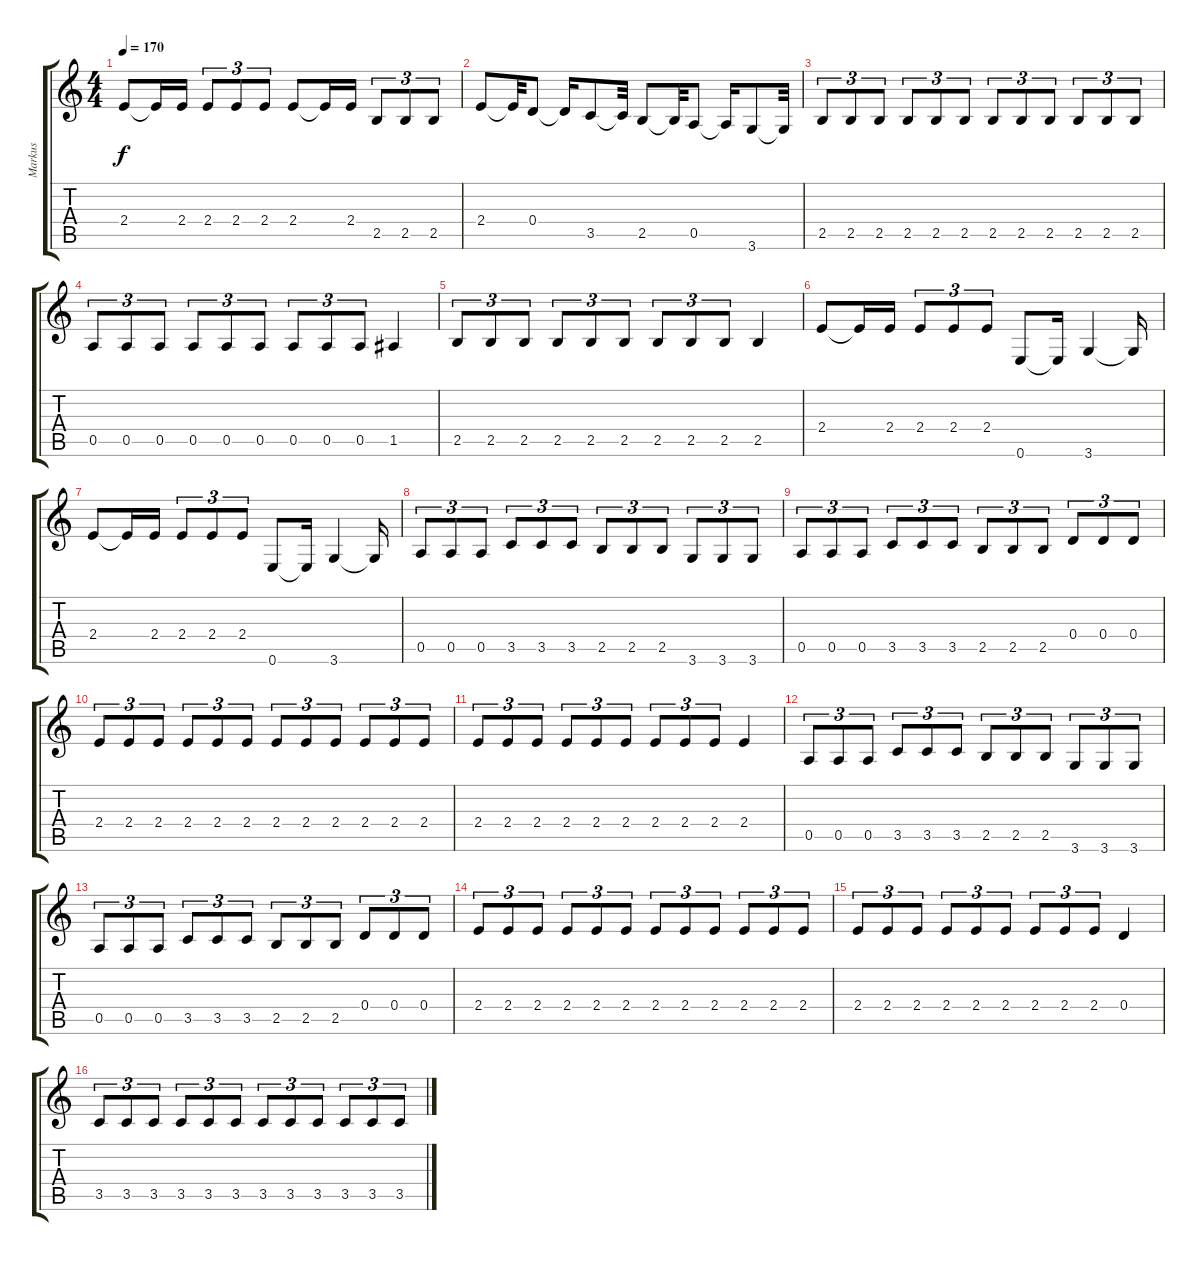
\track ("Markus" "Markus") {instrument electricbasspick}
\staff {score tabs}
\tuning (E4 B3 G3 D3 A2 E2) {hide}
\ts (4 4)
\tempo 170
\clef g2
\ks c
2.4.8{dy f} 2.4{t}.16 2.4.16 2.4.8{tu (3 2)} 2.4.8{tu (3 2)} 2.4.8{tu (3 2)} 2.4.8 2.4{t}.16 2.4.16 2.5.8{tu (3 2)} 2.5.8{tu (3 2)} 2.5.8{tu (3 2)} |
2.4.8 2.4{t}.32 0.4.8 0.4{t}.16 3.5.8 3.5{t}.32 2.5.8 2.5{t}.32 0.5.8 0.5{t}.16 3.6.8 3.6{t}.32 |
2.5.8{tu (3 2)} 2.5.8{tu (3 2)} 2.5.8{tu (3 2)} 2.5.8{tu (3 2)} 2.5.8{tu (3 2)} 2.5.8{tu (3 2)} 2.5.8{tu (3 2)} 2.5.8{tu (3 2)} 2.5.8{tu (3 2)} 2.5.8{tu (3 2)} 2.5.8{tu (3 2)} 2.5.8{tu (3 2)} |
0.5.8{tu (3 2)} 0.5.8{tu (3 2)} 0.5.8{tu (3 2)} 0.5.8{tu (3 2)} 0.5.8{tu (3 2)} 0.5.8{tu (3 2)} 0.5.8{tu (3 2)} 0.5.8{tu (3 2)} 0.5.8{tu (3 2)} 1.5.4 |
2.5.8{tu (3 2)} 2.5.8{tu (3 2)} 2.5.8{tu (3 2)} 2.5.8{tu (3 2)} 2.5.8{tu (3 2)} 2.5.8{tu (3 2)} 2.5.8{tu (3 2)} 2.5.8{tu (3 2)} 2.5.8{tu (3 2)} 2.5.4 |
2.4.8 2.4{t}.16 2.4.16 2.4.8{tu (3 2)} 2.4.8{tu (3 2)} 2.4.8{tu (3 2)} 0.6.8 0.6{t}.16 3.6.4 3.6{t}.16 |
2.4.8 2.4{t}.16 2.4.16 2.4.8{tu (3 2)} 2.4.8{tu (3 2)} 2.4.8{tu (3 2)} 0.6.8 0.6{t}.16 3.6.4 3.6{t}.16 |
0.5.8{tu (3 2)} 0.5.8{tu (3 2)} 0.5.8{tu (3 2)} 3.5.8{tu (3 2)} 3.5.8{tu (3 2)} 3.5.8{tu (3 2)} 2.5.8{tu (3 2)} 2.5.8{tu (3 2)} 2.5.8{tu (3 2)} 3.6.8{tu (3 2)} 3.6.8{tu (3 2)} 3.6.8{tu (3 2)} |
0.5.8{tu (3 2)} 0.5.8{tu (3 2)} 0.5.8{tu (3 2)} 3.5.8{tu (3 2)} 3.5.8{tu (3 2)} 3.5.8{tu (3 2)} 2.5.8{tu (3 2)} 2.5.8{tu (3 2)} 2.5.8{tu (3 2)} 0.4.8{tu (3 2)} 0.4.8{tu (3 2)} 0.4.8{tu (3 2)} |
2.4.8{tu (3 2)} 2.4.8{tu (3 2)} 2.4.8{tu (3 2)} 2.4.8{tu (3 2)} 2.4.8{tu (3 2)} 2.4.8{tu (3 2)} 2.4.8{tu (3 2)} 2.4.8{tu (3 2)} 2.4.8{tu (3 2)} 2.4.8{tu (3 2)} 2.4.8{tu (3 2)} 2.4.8{tu (3 2)} |
2.4.8{tu (3 2)} 2.4.8{tu (3 2)} 2.4.8{tu (3 2)} 2.4.8{tu (3 2)} 2.4.8{tu (3 2)} 2.4.8{tu (3 2)} 2.4.8{tu (3 2)} 2.4.8{tu (3 2)} 2.4.8{tu (3 2)} 2.4.4 |
0.5.8{tu (3 2)} 0.5.8{tu (3 2)} 0.5.8{tu (3 2)} 3.5.8{tu (3 2)} 3.5.8{tu (3 2)} 3.5.8{tu (3 2)} 2.5.8{tu (3 2)} 2.5.8{tu (3 2)} 2.5.8{tu (3 2)} 3.6.8{tu (3 2)} 3.6.8{tu (3 2)} 3.6.8{tu (3 2)} |
0.5.8{tu (3 2)} 0.5.8{tu (3 2)} 0.5.8{tu (3 2)} 3.5.8{tu (3 2)} 3.5.8{tu (3 2)} 3.5.8{tu (3 2)} 2.5.8{tu (3 2)} 2.5.8{tu (3 2)} 2.5.8{tu (3 2)} 0.4.8{tu (3 2)} 0.4.8{tu (3 2)} 0.4.8{tu (3 2)} |
2.4.8{tu (3 2)} 2.4.8{tu (3 2)} 2.4.8{tu (3 2)} 2.4.8{tu (3 2)} 2.4.8{tu (3 2)} 2.4.8{tu (3 2)} 2.4.8{tu (3 2)} 2.4.8{tu (3 2)} 2.4.8{tu (3 2)} 2.4.8{tu (3 2)} 2.4.8{tu (3 2)} 2.4.8{tu (3 2)} |
2.4.8{tu (3 2)} 2.4.8{tu (3 2)} 2.4.8{tu (3 2)} 2.4.8{tu (3 2)} 2.4.8{tu (3 2)} 2.4.8{tu (3 2)} 2.4.8{tu (3 2)} 2.4.8{tu (3 2)} 2.4.8{tu (3 2)} 0.4.4 |
3.5.8{tu (3 2)} 3.5.8{tu (3 2)} 3.5.8{tu (3 2)} 3.5.8{tu (3 2)} 3.5.8{tu (3 2)} 3.5.8{tu (3 2)} 3.5.8{tu (3 2)} 3.5.8{tu (3 2)} 3.5.8{tu (3 2)} 3.5.8{tu (3 2)} 3.5.8{tu (3 2)} 3.5.8{tu (3 2)}
